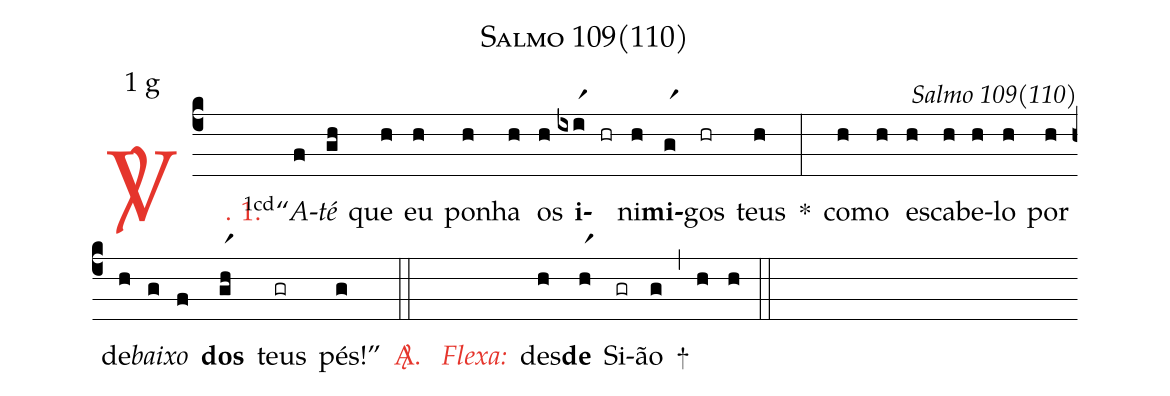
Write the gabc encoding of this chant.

name: Salmo 109(110);
mode: 1;
mode-differentia: g;
commentary: Salmo 109(110);
%%
(c4)

<c><sp>V/</sp>. 1.</c>() <v>\VSup{1cd}</v>“<i>A</i>(f)<i>té</i>(gh) que(h) eu(h) po(h)nha(h) os(h) <b>i</b>(ixir1)(hr)ni(h)<b>mi</b>(gr1)gos(hr) teus(h) *(:) co(h)mo(h) es(h)ca(h)be(h)lo(h) por(h) de(h)<i>bai</i>(g)<i>xo</i>(f) <b>dos</b>(gr1h) teus(gr) pés!”(g)

<c><sp>A/</sp>.</c>(::)

<c><i>Flexa:</i></c>() des(h)<b>de</b>(hr1) Si(gr)ão(g) +(,) (h) (h)

(::)
